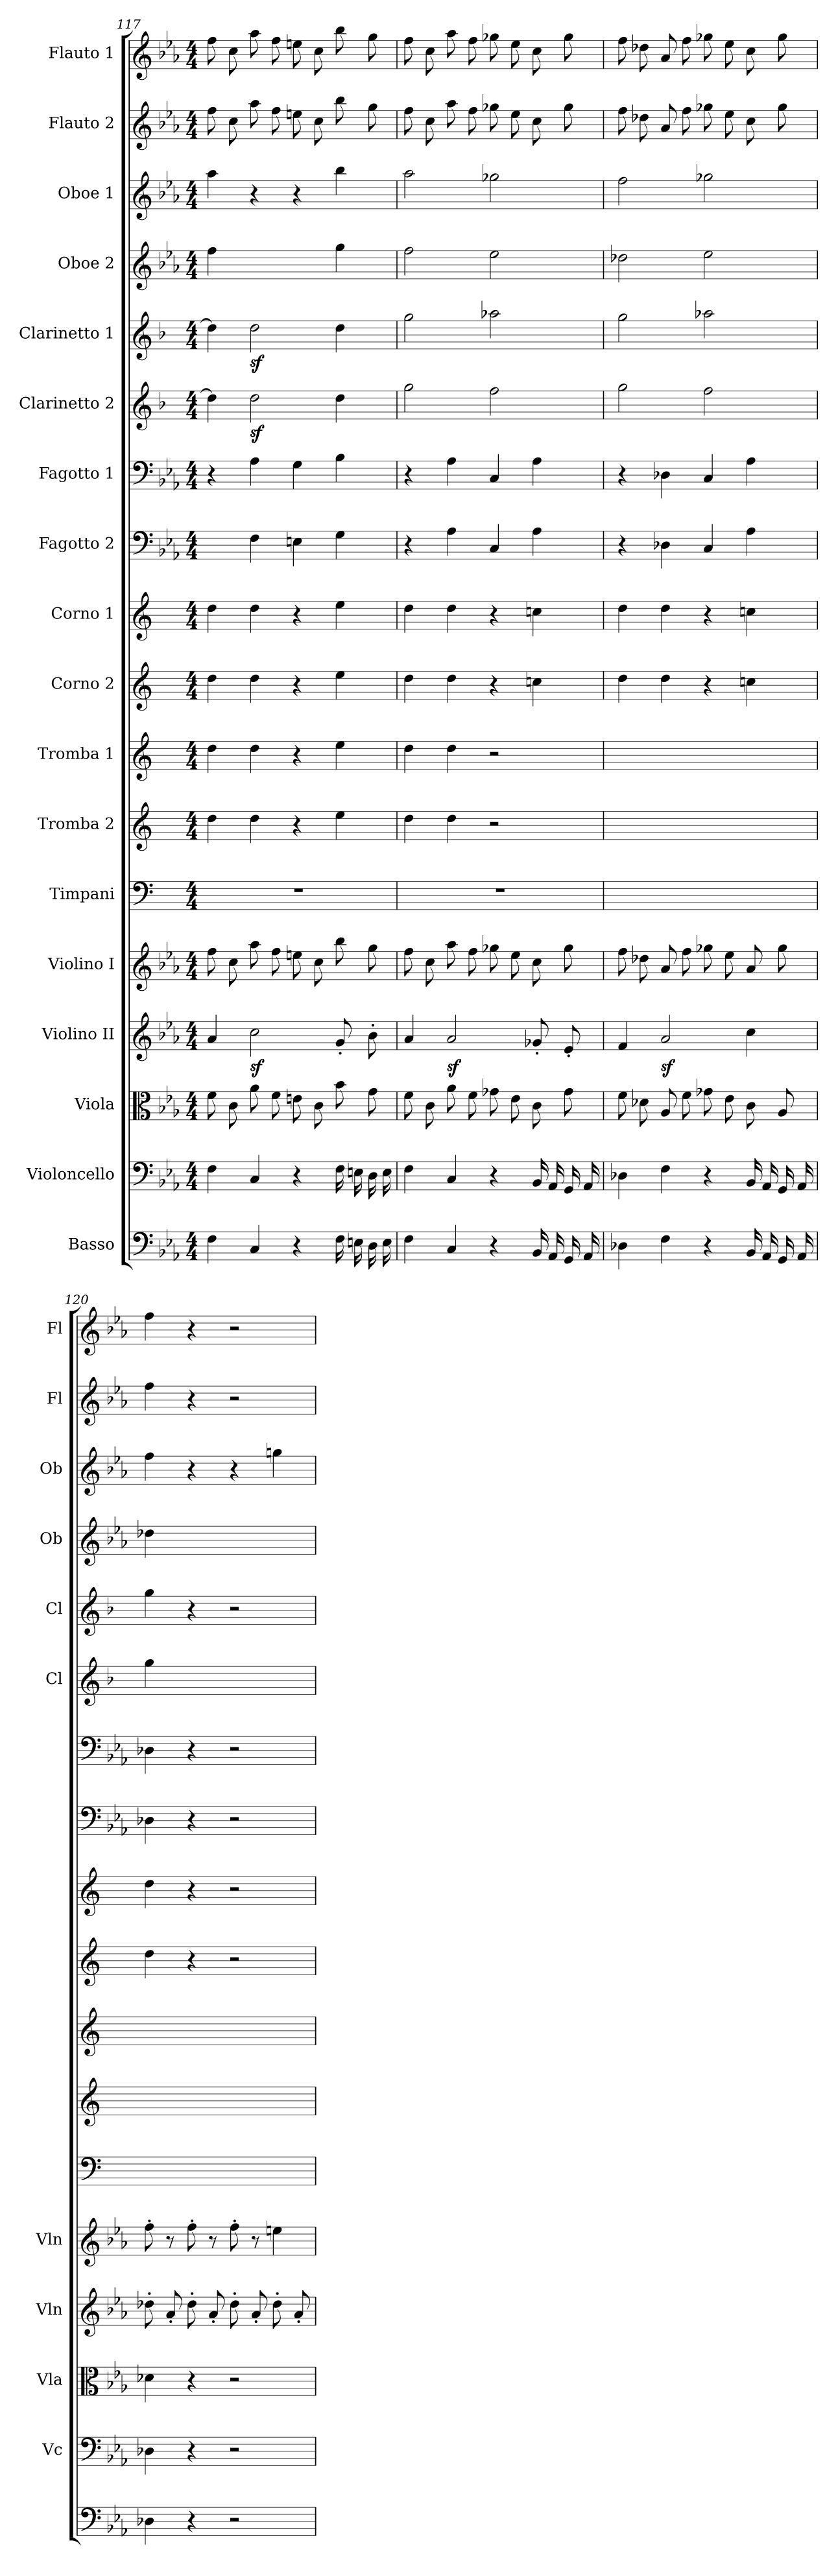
**kern	**kern	**kern	**kern	**dynam	**kern	**kern	**kern	**kern	**kern	**kern	**kern	**kern	**kern	**dynam	**kern	**dynam	**kern	**kern	**kern	**kern
*part18	*part17	*part16	*part15	*part15	*part14	*part13	*part12	*part11	*part10	*part9	*part8	*part7	*part6	*part6	*part5	*part5	*part4	*part3	*part2	*part1
*staff18	*staff17	*staff16	*staff15	*staff15	*staff14	*staff13	*staff12	*staff11	*staff10	*staff9	*staff8	*staff7	*staff6	*staff6	*staff5	*staff5	*staff4	*staff3	*staff2	*staff1
*I"Basso	*I"Violoncello	*I"Viola	*I"Violino II	*	*I"Violino I	*I"Timpani	*I"Tromba 2	*I"Tromba 1	*I"Corno 2	*I"Corno 1	*I"Fagotto 2	*I"Fagotto 1	*I"Clarinetto 2	*	*I"Clarinetto 1	*	*I"Oboe 2	*I"Oboe 1	*I"Flauto 2	*I"Flauto 1
*	*I'Vc	*I'Vla	*I'Vln	*	*I'Vln	*	*	*	*	*	*	*	*I'Cl	*	*I'Cl	*	*I'Ob	*I'Ob	*I'Fl	*I'Fl
*clefF4	*clefF4	*clefC3	*clefG2	*	*clefG2	*clefF4	*clefG2	*clefG2	*clefG2	*clefG2	*clefF4	*clefF4	*clefG2	*	*clefG2	*	*clefG2	*clefG2	*clefG2	*clefG2
*ITrd7c12	*	*	*	*	*	*	*ITrd-2c-3	*ITrd-2c-3	*ITrd5c9	*ITrd5c9	*	*	*ITrd1c2	*	*ITrd1c2	*	*	*	*	*
*k[b-e-a-]	*k[b-e-a-]	*k[b-e-a-]	*k[b-e-a-]	*	*k[b-e-a-]	*	*	*	*	*	*k[b-e-a-]	*k[b-e-a-]	*k[b-e-a-]	*	*k[b-e-a-]	*	*k[b-e-a-]	*k[b-e-a-]	*k[b-e-a-]	*k[b-e-a-]
*M4/4	*M4/4	*M4/4	*M4/4	*	*M4/4	*M4/4	*M4/4	*M4/4	*M4/4	*M4/4	*M4/4	*M4/4	*M4/4	*	*M4/4	*	*M4/4	*M4/4	*M4/4	*M4/4
=117	=117	=117	=117	=117	=117	=117	=117	=117	=117	=117	=117	=117	=117	=117	=117	=117	=117	=117	=117	=117
4FF	4F	8f	4a-	.	8ff	1r	4ff	4ff	4f	4f	4ryy	4r	4cc]	.	4cc]	.	4ff	4aa-	8ff	8ff
.	.	8c	.	.	8cc	.	.	.	.	.	.	.	.	.	.	.	.	.	8cc	8cc
4CC	4C	8a-	2cc	sf	8aa-	.	4ff	4ff	4f	4f	4F	4A-	2cc	sf	2cc	sf	4ryy	4r	8aa-	8aa-
.	.	8f	.	.	8ff	.	.	.	.	.	.	.	.	.	.	.	.	.	8ff	8ff
4r	4r	8en	.	.	8een	.	4r	4r	4r	4r	4En	4G	.	.	.	.	4ryy	4r	8een	8een
.	.	8c	.	.	8cc	.	.	.	.	.	.	.	.	.	.	.	.	.	8cc	8cc
16FF	16F	8b-	8g'	.	8bb-	.	4gg	4gg	4g	4g	4G	4B-	4cc	.	4cc	.	4gg	4bb-	8bb-	8bb-
16EEn	16En	.	.	.	.	.	.	.	.	.	.	.	.	.	.	.	.	.	.	.
16DD	16D	8g	8b-'	.	8gg	.	.	.	.	.	.	.	.	.	.	.	.	.	8gg	8gg
16EE	16E	.	.	.	.	.	.	.	.	.	.	.	.	.	.	.	.	.	.	.
=118	=118	=118	=118	=118	=118	=118	=118	=118	=118	=118	=118	=118	=118	=118	=118	=118	=118	=118	=118	=118
4FF	4F	8f	4a-	.	8ff	1r	4ff	4ff	4f	4f	4r	4r	2ff	.	2ff	.	2ff	2aa-	8ff	8ff
.	.	8c	.	.	8cc	.	.	.	.	.	.	.	.	.	.	.	.	.	8cc	8cc
4CC	4C	8a-	2a-	sf	8aa-	.	4ff	4ff	4f	4f	4A-	4A-	.	.	.	.	.	.	8aa-	8aa-
.	.	8f	.	.	8ff	.	.	.	.	.	.	.	.	.	.	.	.	.	8ff	8ff
4r	4r	8g-X	.	.	8gg-X	.	2r	2r	4r	4r	4C	4C	2ee-	.	2gg-X	.	2ee-	2gg-X	8gg-X	8gg-X
.	.	8e-	.	.	8ee-	.	.	.	.	.	.	.	.	.	.	.	.	.	8ee-	8ee-
16BBB-	16BB-	8c	8g-X'	.	8cc	.	.	.	4e-X	4e-X	4A-	4A-	.	.	.	.	.	.	8cc	8cc
16AAA-	16AA-	.	.	.	.	.	.	.	.	.	.	.	.	.	.	.	.	.	.	.
16GGG	16GG	8g-	8e-'	.	8gg-	.	.	.	.	.	.	.	.	.	.	.	.	.	8gg-	8gg-
16AAA-	16AA-	.	.	.	.	.	.	.	.	.	.	.	.	.	.	.	.	.	.	.
=119	=119	=119	=119	=119	=119	=119	=119	=119	=119	=119	=119	=119	=119	=119	=119	=119	=119	=119	=119	=119
4DD-X	4D-X	8f	4f	.	8ff	1ryy	1ryy	1ryy	4f	4f	4r	4r	2ff	.	2ff	.	2dd-X	2ff	8ff	8ff
.	.	8d-X	.	.	8dd-X	.	.	.	.	.	.	.	.	.	.	.	.	.	8dd-X	8dd-X
4FF	4F	8A-	2a-	sf	8a-	.	.	.	4f	4f	4D-X	4D-X	.	.	.	.	.	.	8a-	8a-
.	.	8f	.	.	8ff	.	.	.	.	.	.	.	.	.	.	.	.	.	8ff	8ff
4r	4r	8g-X	.	.	8gg-X	.	.	.	4r	4r	4C	4C	2ee-	.	2gg-X	.	2ee-	2gg-X	8gg-X	8gg-X
.	.	8e-	.	.	8ee-	.	.	.	.	.	.	.	.	.	.	.	.	.	8ee-	8ee-
16BBB-	16BB-	8c	4cc	.	8a-	.	.	.	4e-X	4e-X	4A-	4A-	.	.	.	.	.	.	8cc	8cc
16AAA-	16AA-	.	.	.	.	.	.	.	.	.	.	.	.	.	.	.	.	.	.	.
16GGG	16GG	8A-	.	.	8gg-	.	.	.	.	.	.	.	.	.	.	.	.	.	8gg-	8gg-
16AAA-	16AA-	.	.	.	.	.	.	.	.	.	.	.	.	.	.	.	.	.	.	.
=120	=120	=120	=120	=120	=120	=120	=120	=120	=120	=120	=120	=120	=120	=120	=120	=120	=120	=120	=120	=120
4DD-X	4D-X	4d-X	8dd-X'	.	8ff'	1ryy	1ryy	1ryy	4f	4f	4D-X	4D-X	4ff	.	4ff	.	4dd-X	4ff	4ff	4ff
.	.	.	8a-'	.	8r	.	.	.	.	.	.	.	.	.	.	.	.	.	.	.
4r	4r	4r	8dd-'	.	8ff'	.	.	.	4r	4r	4r	4r	4ryy	.	4r	.	4ryy	4r	4r	4r
.	.	.	8a-'	.	8r	.	.	.	.	.	.	.	.	.	.	.	.	.	.	.
2r	2r	2r	8dd-'	.	8ff'	.	.	.	2r	2r	2r	2r	2ryy	.	2r	.	2ryy	4r	2r	2r
.	.	.	8a-'	.	8r	.	.	.	.	.	.	.	.	.	.	.	.	.	.	.
.	.	.	8dd-'	.	4een	.	.	.	.	.	.	.	.	.	.	.	.	4ggn	.	.
.	.	.	8a-'	.	.	.	.	.	.	.	.	.	.	.	.	.	.	.	.	.
=	=	=	=	=	=	=	=	=	=	=	=	=	=	=	=	=	=	=	=	=
*-	*-	*-	*-	*-	*-	*-	*-	*-	*-	*-	*-	*-	*-	*-	*-	*-	*-	*-	*-	*-
